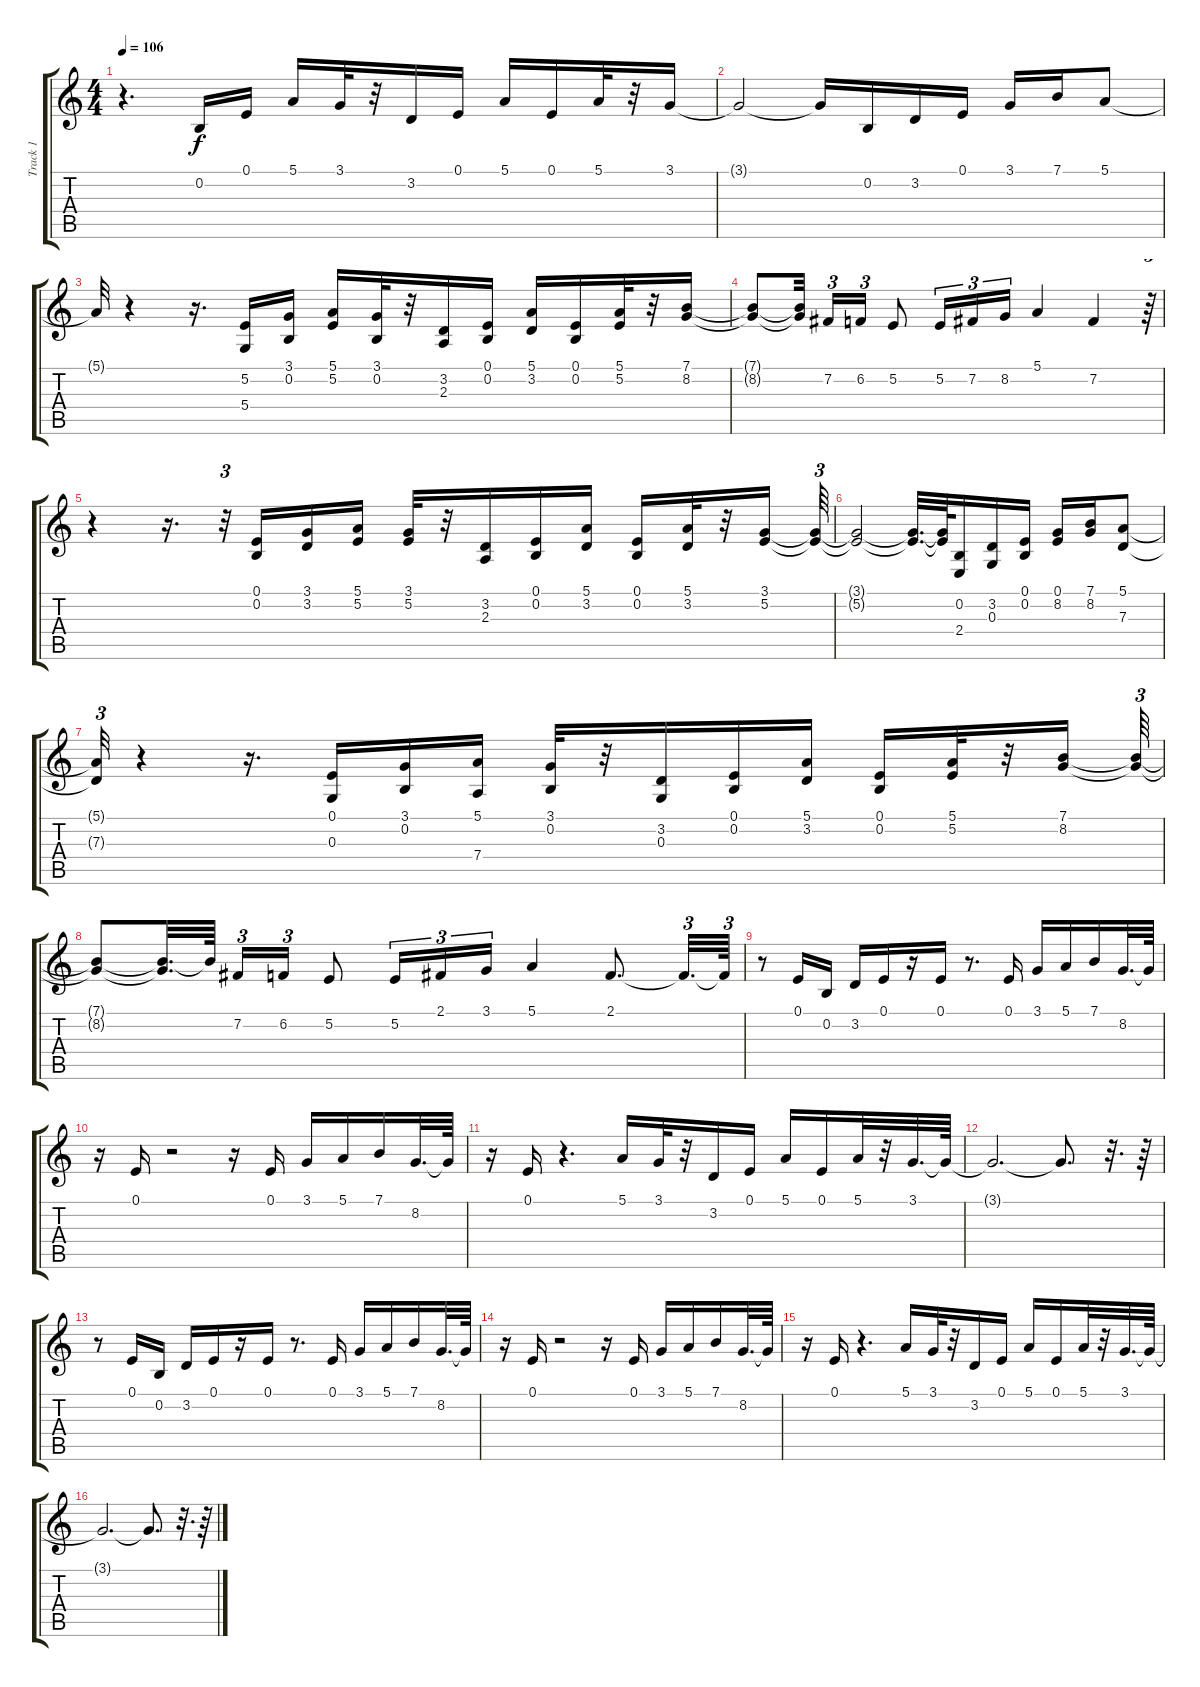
\track ("Track 1" "Track 1") {instrument lead2sawtooth}
\staff {score tabs}
\tuning (E4 B3 G3 D3 A2 E2) {hide}
\ts (4 4)
\tempo 106
\clef g2
\ks c
r.4{d dy f} 0.2.16 0.1.16 5.1.16 3.1.32 r.32 3.2.16 0.1.16 5.1.16 0.1.16 5.1.32 r.32 3.1.16 |
3.1{t}.2 3.1{t}.16 0.2.16 3.2.16 0.1.16 3.1.16 7.1.16 5.1.8 |
5.1{t}.32 r.4 r.16{d} (5.2 5.4).16 (3.1 0.2).16 (5.1 5.2).16 (3.1 0.2).32 r.32 (3.2 2.3).16 (0.1 0.2).16 (5.1 3.2).16 (0.1 0.2).16 (5.1 5.2).32 r.32 (7.1 8.2).16 |
(7.1{t} 8.2{t}).8 (7.1{t} 8.2{t}).32{beam splitsecondary} 7.2.16{tu (3 2)} 6.2.16{tu (3 2)} 5.2.8 5.2.16{tu (3 2)} 7.2.16{tu (3 2)} 8.2.16{tu (3 2)} 5.1.4 7.2.4 r.64{tu (3 2)} |
r.4 r.16{d} r.32{tu (3 2)} (0.1 0.2).16 (3.1 3.2).16 (5.1 5.2).16 (3.1 5.2).32 r.32 (3.2 2.3).16 (0.1 0.2).16 (5.1 3.2).16 (0.1 0.2).16 (5.1 3.2).32 r.32 (3.1 5.2).16 (3.1{t} 5.2{t}).64{tu (3 2)} |
(3.1{t} 5.2{t}).2 (3.1{t} 5.2{t}).32{d} (3.1{t} 5.2{t}).64 (0.2 2.4).16 (3.2 0.3).16 (0.1 0.2).16 (0.1 8.2).16 (7.1 8.2).16 (5.1 7.3).8 |
(5.1{t} 7.3{t}).32{tu (3 2)} r.4 r.16{d} (0.1 0.3).16 (3.1 0.2).16 (5.1 7.4).16 (3.1 0.2).32 r.32 (3.2 0.3).16 (0.1 0.2).16 (5.1 3.2).16 (0.1 0.2).16 (5.1 5.2).32 r.32 (7.1 8.2).16 (7.1{t} 8.2{t}).64{tu (3 2)} |
(7.1{t} 8.2{t}).8 (7.1{t} 8.2{t}).32{d} 7.1{t}.64{beam splitsecondary} 7.2.16{tu (3 2)} 6.2.16{tu (3 2)} 5.2.8 5.2.16{tu (3 2)} 2.1.16{tu (3 2)} 3.1.16{tu (3 2)} 5.1.4 2.1.8{d} 2.1{t}.32{d tu (3 2)} 2.1{t}.64{tu (3 2)} |
r.8 0.1.16 0.2.16 3.2.16 0.1.16 r.16 0.1.16 r.8{d} 0.1.16 3.1.16 5.1.16 7.1.16 8.2.32{d} 8.2{t}.64 |
r.16 0.1.16 r.2 r.16 0.1.16 3.1.16 5.1.16 7.1.16 8.2.32{d} 8.2{t}.64 |
r.16 0.1.16 r.4{d} 5.1.16 3.1.32 r.32 3.2.16 0.1.16 5.1.16 0.1.16 5.1.32 r.32 3.1.32{d} 3.1{t}.64 |
3.1{t}.2{d} 3.1{t}.8{d} r.32{d} r.64 |
r.8 0.1.16 0.2.16 3.2.16 0.1.16 r.16 0.1.16 r.8{d} 0.1.16 3.1.16 5.1.16 7.1.16 8.2.32{d} 8.2{t}.64 |
r.16 0.1.16 r.2 r.16 0.1.16 3.1.16 5.1.16 7.1.16 8.2.32{d} 8.2{t}.64 |
r.16 0.1.16 r.4{d} 5.1.16 3.1.32 r.32 3.2.16 0.1.16 5.1.16 0.1.16 5.1.32 r.32 3.1.32{d} 3.1{t}.64 |
3.1{t}.2{d} 3.1{t}.8{d} r.32{d} r.64
